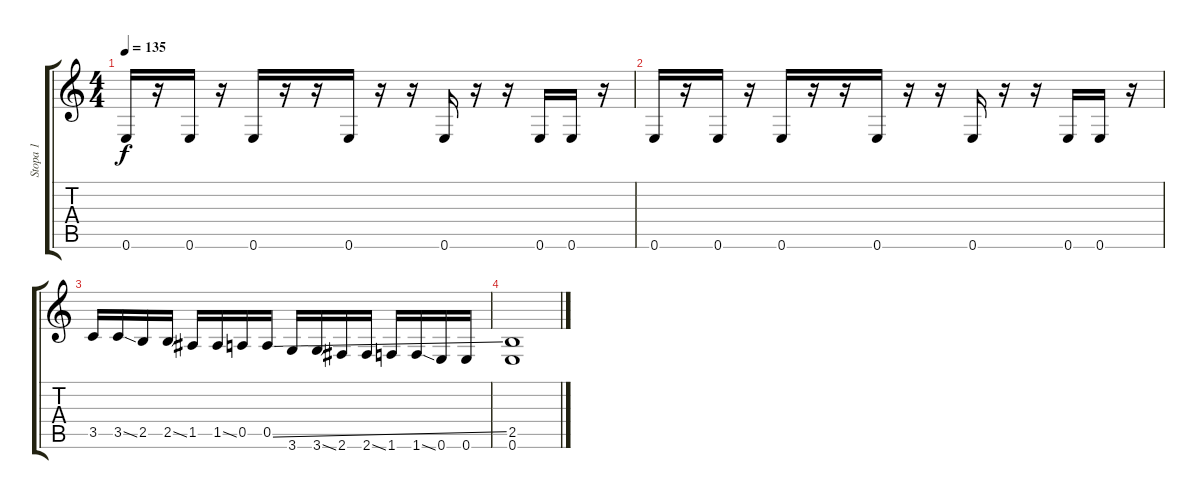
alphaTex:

\track ("Stopa 1" "Stopa 1") {instrument distortionguitar}
\staff {score tabs}
\tuning (E4 B3 G3 D3 A2 E2) {hide}
\ts (4 4)
\tempo 135
\clef g2
\ks c
0.6.16{dy f} r.16 0.6.16 r.16 0.6.16 r.16 r.16 0.6.16 r.16 r.16 0.6.16 r.16 r.16 0.6.16 0.6.16 r.16 |
0.6.16 r.16 0.6.16 r.16 0.6.16 r.16 r.16 0.6.16 r.16 r.16 0.6.16 r.16 r.16 0.6.16 0.6.16 r.16 |
3.5.16 3.5{ss}.16 2.5.16 2.5{ss}.16 1.5.16 1.5{ss}.16 0.5.16 0.5{ss}.16 3.6.16 3.6{ss}.16 2.6.16 2.6{ss}.16 1.6.16 1.6{ss}.16 0.6.16 0.6.16 |
(2.5 0.6).1
